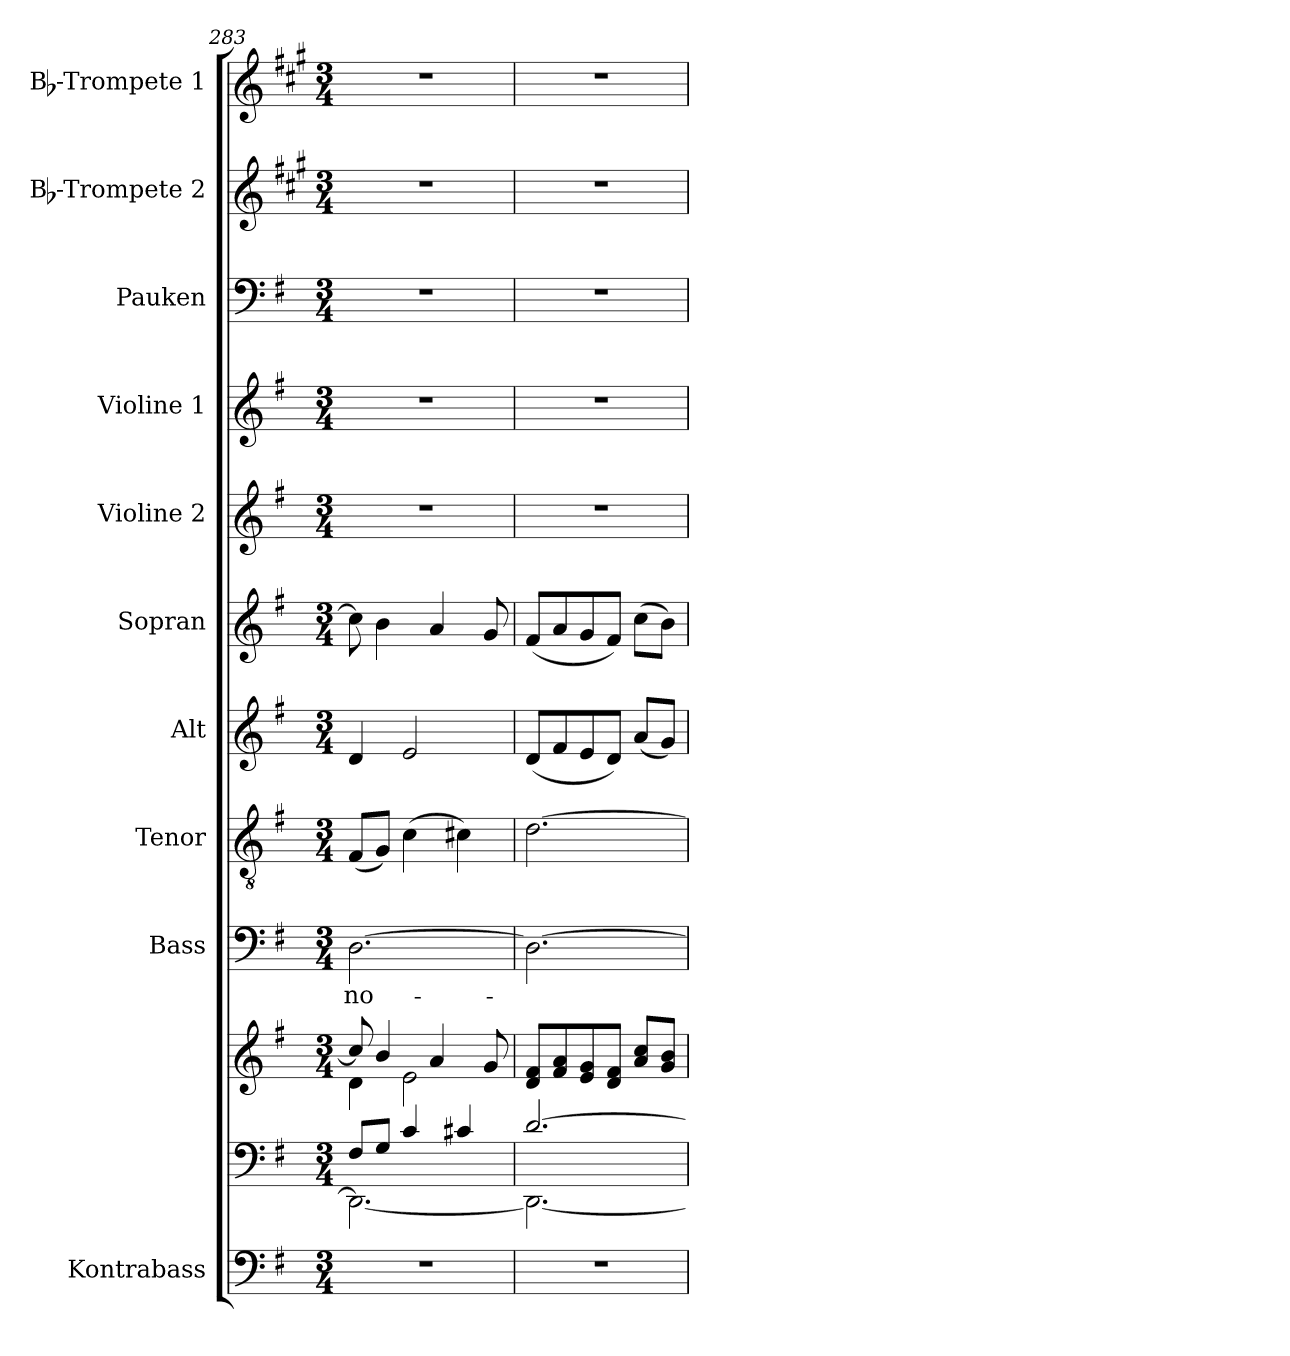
**kern	**kern	**kern	**kern	**text	**kern	**kern	**kern	**kern	**kern	**kern	**kern	**kern
*part11	*part10	*part10	*part9	*part9	*part8	*part7	*part6	*part5	*part4	*part3	*part2	*part1
*staff12	*staff11	*staff10	*staff9	*staff9	*staff8	*staff7	*staff6	*staff5	*staff4	*staff3	*staff2	*staff1
*I"Kontrabass	*	*	*I"Bass	*	*I"Tenor	*I"Alt	*I"Sopran	*I"Violine 2	*I"Violine 1	*I"Pauken	*I"Bb-Trompete 2	*I"Bb-Trompete 1
*I'Kb.	*	*	*I'B.	*	*I'T.	*I'A.	*I'S.	*I'Vl. 2	*I'Vl. 1	*I'Pk.	*I'Bb Trp. 2	*I'Bb Trp. 1
*clefF4	*clefF4	*clefG2	*clefF4	*	*clefGv2	*clefG2	*clefG2	*clefG2	*clefG2	*clefF4	*clefG2	*clefG2
*ITrd7c12	*	*	*	*	*	*	*	*	*	*	*ITrd1c2	*ITrd1c2
*k[f#]	*k[f#]	*k[f#]	*k[f#]	*	*k[f#]	*k[f#]	*k[f#]	*k[f#]	*k[f#]	*k[f#]	*k[f#]	*k[f#]
*G:	*G:	*G:	*G:	*	*G:	*G:	*G:	*G:	*G:	*G:	*G:	*G:
*M3/4	*M3/4	*M3/4	*M3/4	*	*M3/4	*M3/4	*M3/4	*M3/4	*M3/4	*M3/4	*M3/4	*M3/4
=283	=283	=283	=283	=283	=283	=283	=283	=283	=283	=283	=283	=283
*	*^	*^	*	*	*	*	*	*	*	*	*	*
!	!	!	!	!	!	!LO:LY:b	!	!	!	!	!	!	!	!
2.r	8F#!/L	2.DD\_	8cc!/]	4d!\	[2.D\	no-	(<8F#/L	4d/	8cc\]	2.r	2.r	2.r	2.r	2.r
.	8G!/J	.	4b!/	.	.	.	8G/J)	.	4b\	.	.	.	.	.
.	4c!/	.	.	2e!\	.	.	(>4c\	2e/	.	.	.	.	.	.
.	.	.	4a!/	.	.	.	.	.	4a/	.	.	.	.	.
.	4c#X!/	.	.	.	.	.	4c#X\)	.	.	.	.	.	.	.
.	.	.	8g!/	.	.	.	.	.	8g/	.	.	.	.	.
*	*	*	*v	*v	*	*	*	*	*	*	*	*	*	*
=284	=284	=284	=284	=284	=284	=284	=284	=284	=284	=284	=284	=284	=284
2.r	[>2.d!/	2.DD\_	8d!/ 8f#!/L	2.D\_	.	[2.d\	(<8d/L	(<8f#/L	2.r	2.r	2.r	2.r	2.r
.	.	.	8f#!/ 8a!/	.	.	.	8f#/	8a/	.	.	.	.	.
.	.	.	8e!/ 8g!/	.	.	.	8e/	8g/	.	.	.	.	.
.	.	.	8d!/ 8f#!/J	.	.	.	8d/J)	8f#/J)	.	.	.	.	.
.	.	.	8a!/ 8cc!/L	.	.	.	(<8a/L	(>8cc\L	.	.	.	.	.
.	.	.	8g!/ 8b!/J	.	.	.	8g/J)	8b\J)	.	.	.	.	.
*	*v	*v	*	*	*	*	*	*	*	*	*	*	*
=	=	=	=	=	=	=	=	=	=	=	=	=
*-	*-	*-	*-	*-	*-	*-	*-	*-	*-	*-	*-	*-
